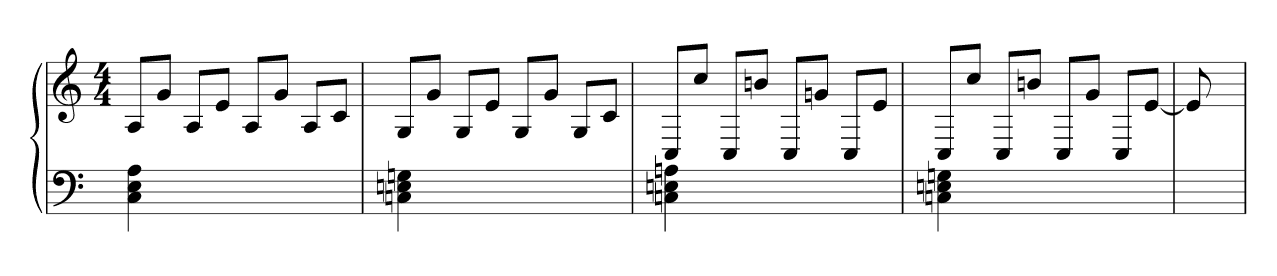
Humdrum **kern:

**kern	**kern
*part2	*part1
*staff2	*staff1
*	*M4/4
=1	=1
4A 4C 4E	8AL
.	8gJ
2.ryy	8AL
.	8eJ
.	8AL
.	8gJ
.	8AL
.	8cJ
=2	=2
4Cn 4En 4Gn	8GL
.	8gJ
2.ryy	8GL
.	8eJ
.	8GL
.	8gJ
.	8GL
.	8cJ
=3	=3
4An 4Cn 4En	8CL
.	8ccJ
2.ryy	8CL
.	8bnJ
.	8CL
.	8gnJ
.	8CL
.	8eJ
=4	=4
4Cn 4En 4Gn	8CL
.	8ccJ
2.ryy	8CL
.	8bnJ
.	8CL
.	8gJ
.	8CL
.	[8eJ
=5	=5
4ryy	8e]
.	8ryy
=	=
*-	*-
